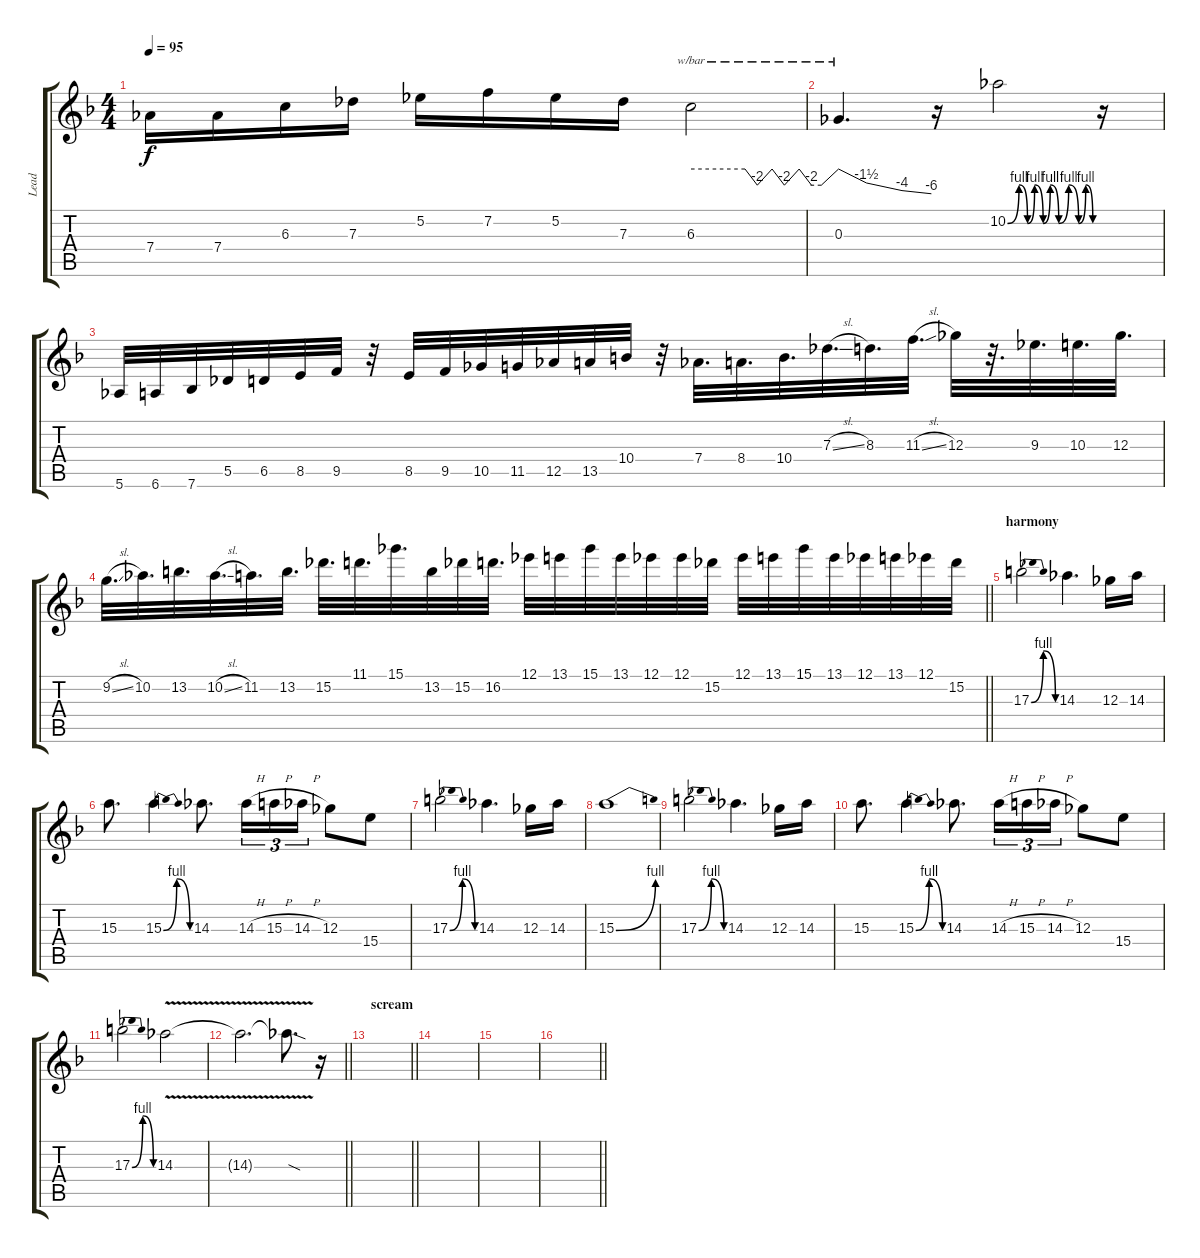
\track ("Lead" "Lead") {instrument distortionguitar}
\staff {score tabs}
\tuning (Eb4 Bb3 Gb3 Db3 Ab2 Eb2) {hide}
\ts (4 4)
\tempo 95
\clef g2
\ks dminor
7.4.16{dy f} 7.4.16 6.3.16 7.3.16 5.2.16 7.2.16 5.2.16 7.3.16 6.3.2{tbe (custom default 0 0 22 0 27 -8 33 0 38 -8 44 0 49 -8 53 -8 60 0)} |
0.3.4{d tbe (custom default 0 0 18 -6 41 -16 60 -24)} r.16 10.2{be (custom 0 0 8 4 14 0 19 4 25 0 30 4 36 0 43 4 50 0 55 4 60 0)}.2 r.16 |
5.6.32 6.6.32 7.6.32 5.5.32 6.5.32 8.5.32 9.5.32 r.32 8.5.32 9.5.32 10.5.32 11.5.32 12.5.32 13.5.32 10.4.32 r.32 7.4.32{d} 8.4.32{d} 10.4.32{d} 7.3{sl}.32{d} 8.3.32{d} 11.3{sl}.32{d} 12.3.32 r.32{d} 9.3.32{d} 10.3.32{d} 12.3.32{d} |
\barLineRight lightlight
9.2{sl}.32{d} 10.2.32{d} 13.2.32{d} 10.2{sl}.32{d} 11.2.32{d} 13.2.32{d} 15.2.32{d} 11.1.32{d} 15.1.32{d} 13.2.32 15.2.32 16.2.32{d} 12.1.32 13.1.32 15.1.32 13.1.32 12.1.32 12.1.32 15.2.32 12.1.32 13.1.32 15.1.32 13.1.32 12.1.32 13.1.32 12.1.32 15.2.32 |
\section ("" "harmony ")
17.3{be (bendrelease 0 0 15 4 40 4 60 0)}.2 14.3.4{d} 12.3.16 14.3.16 |
15.3.8{d} 15.3{be (bendrelease 0 0 15 4 30 4 60 0)}.4 14.3.8{d} 14.3{h}.16{tu (3 2)} 15.3{h}.16{tu (3 2)} 14.3{h}.16{tu (3 2)} 12.3.8 15.4.8 |
17.3{be (bendrelease 0 0 15 4 40 4 60 0)}.2 14.3.4{d} 12.3.16 14.3.16 |
15.3{be (bend 0 0 60 4)}.1 |
17.3{be (bendrelease 0 0 15 4 40 4 60 0)}.2 14.3.4{d} 12.3.16 14.3.16 |
15.3.8{d} 15.3{be (bendrelease 0 0 15 4 30 4 60 0)}.4 14.3.8{d} 14.3{h}.16{tu (3 2)} 15.3{h}.16{tu (3 2)} 14.3{h}.16{tu (3 2)} 12.3.8 15.4.8 |
17.3{be (bendrelease 0 0 15 4 40 4 60 0)}.2 14.3{v}.2 |
\barLineRight lightlight
14.3{v t}.2{d} 14.3{sod t}.8{d} r.16 |
\section ("" "scream")
\barLineRight lightlight
|
|
|
\barLineRight lightlight
